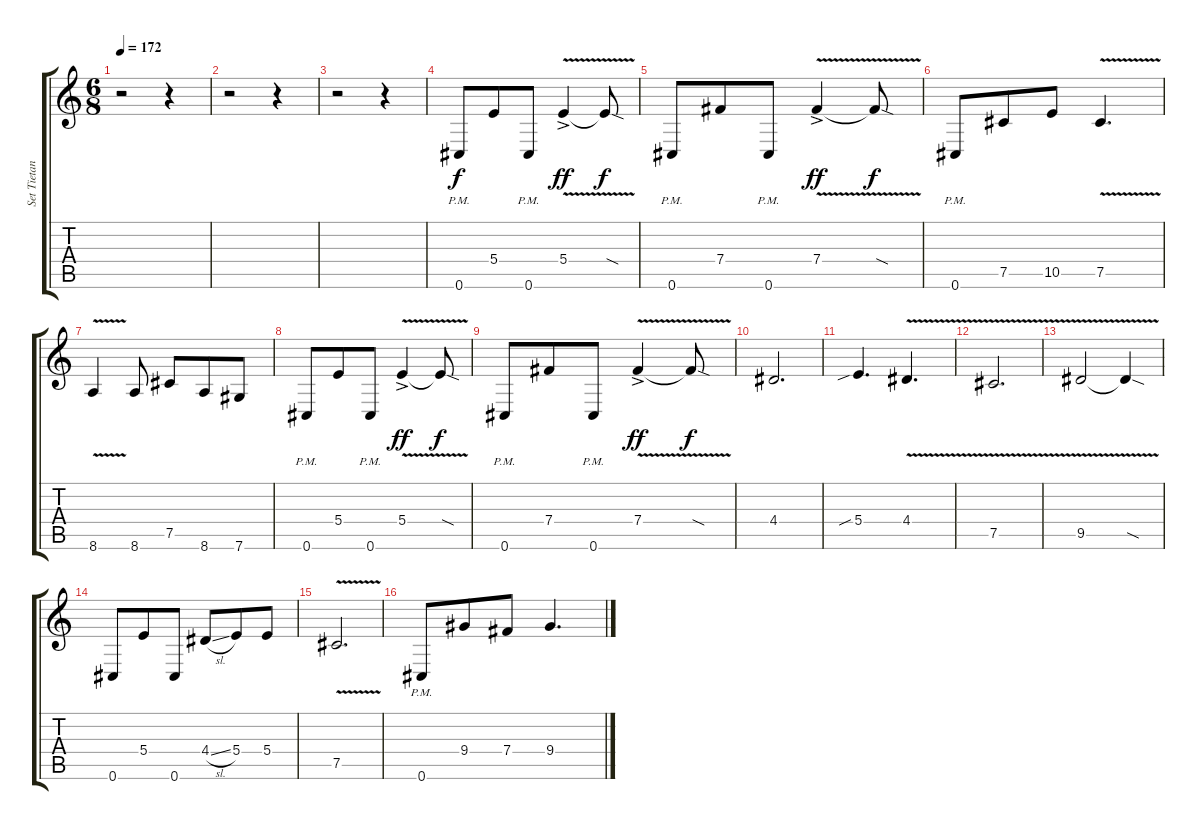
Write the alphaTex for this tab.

\track ("Set Tietan (Lead)" "Set Tietan") {instrument distortionguitar}
\staff {score tabs}
\tuning (Db4 Ab3 E3 B2 Gb2 Db2) {hide}
\ts (6 8)
\tempo 172
\clef g2
\ks c
r.2{dy f} r.4 |
r.2 r.4 |
r.2 r.4 |
0.6{pm}.8 5.4.8 0.6{pm}.8 5.4{v ac}.4{dy ff} 5.4{sod t}.8{dy f} |
0.6{pm}.8 7.4.8 0.6{pm}.8 7.4{v ac}.4{dy ff} 7.4{sod t}.8{dy f} |
0.6{pm}.8 7.5.8 10.5.8 7.5{v}.4{d} |
8.6{v}.4 8.6.8 7.5.8 8.6.8 7.6.8 |
0.6{pm}.8 5.4.8 0.6{pm}.8 5.4{v ac}.4{dy ff} 5.4{sod t}.8{dy f} |
0.6{pm}.8 7.4.8 0.6{pm}.8 7.4{v ac}.4{dy ff} 7.4{sod t}.8{dy f} |
4.4.2{d} |
5.4{sib}.4{d} 4.4{v}.4{d} |
7.5{v}.2{d} |
9.5{v}.2 9.5{sod t}.4 |
0.6.8 5.4.8 0.6.8 4.4{sl}.8 5.4.8 5.4.8 |
7.5{v}.2{d} |
0.6{pm}.8 9.4.8 7.4.8 9.4.4{d}
